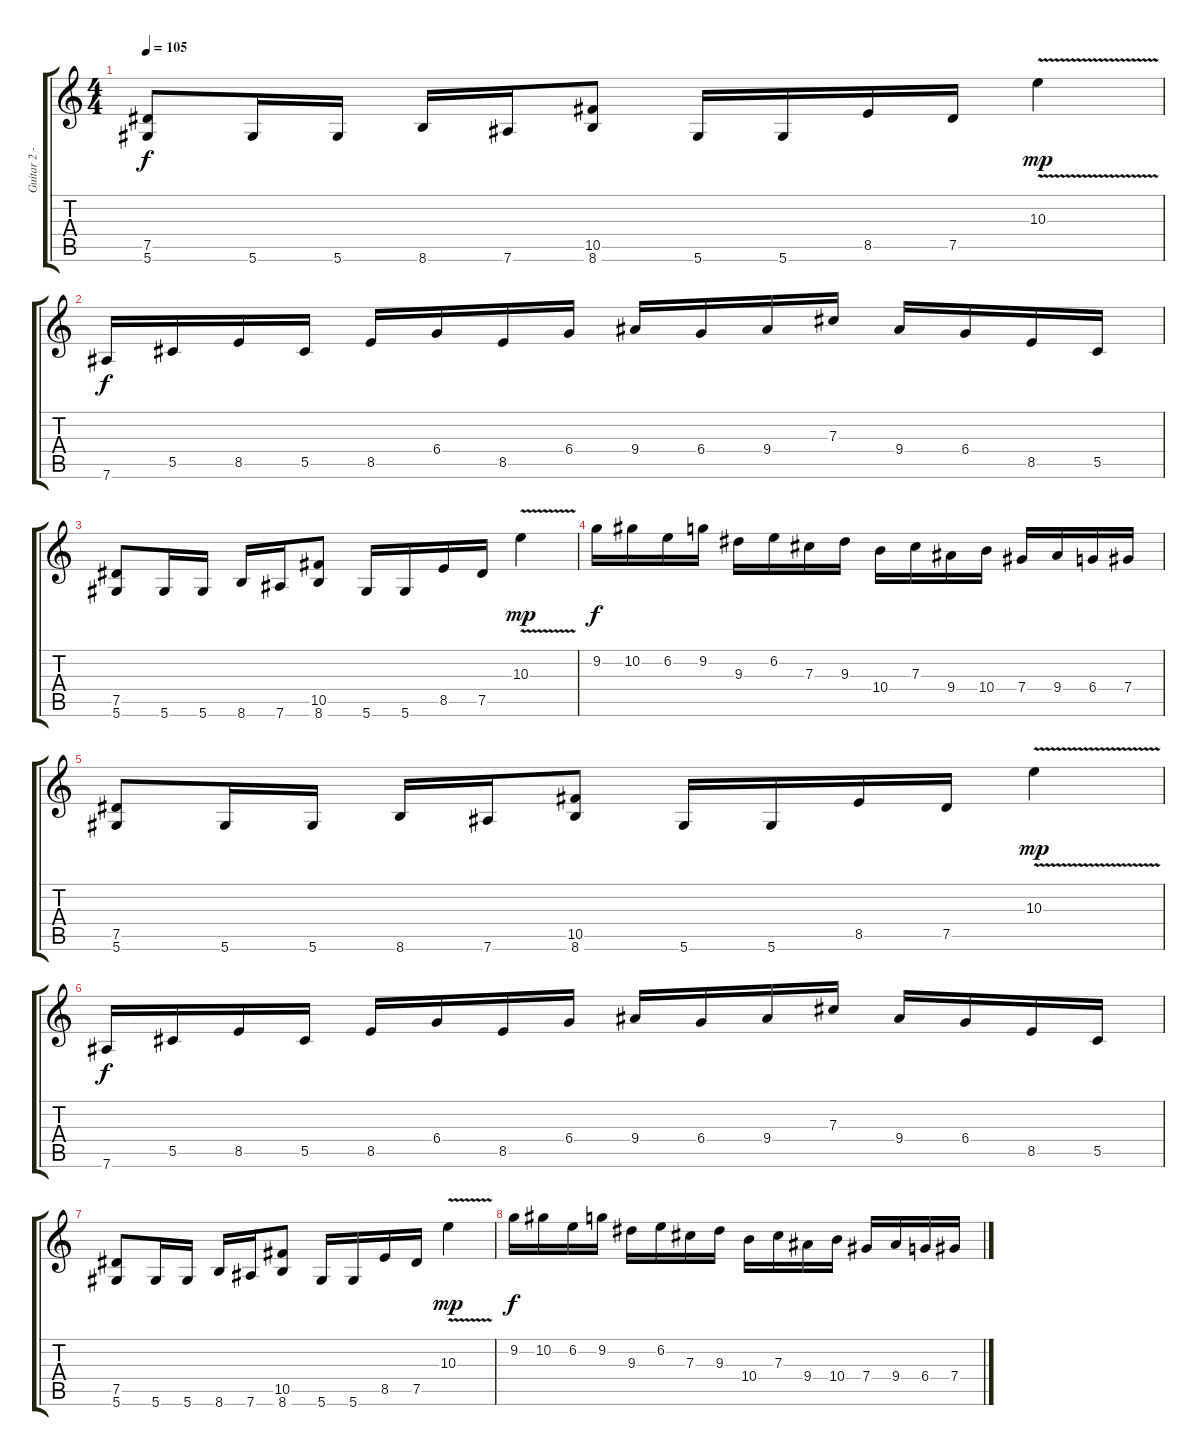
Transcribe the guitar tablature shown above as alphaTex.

\track ("Guitar 2 - BG" "Guitar 2 -") {instrument distortionguitar}
\staff {score tabs}
\tuning (Eb4 Bb3 Gb3 Db3 Ab2 Eb2) {hide}
\ts (4 4)
\tempo 105
\clef g2
\ks c
(7.5 5.6).8{dy f instrument distortionguitar} 5.6.16 5.6.16 8.6.16 7.6.16 (10.5 8.6).8 5.6.16 5.6.16 8.5.16 7.5.16 10.3{v}.4{dy mp} |
7.6.16{dy f} 5.5.16 8.5.16 5.5.16 8.5.16 6.4.16 8.5.16 6.4.16 9.4.16 6.4.16 9.4.16 7.3.16 9.4.16 6.4.16 8.5.16 5.5.16 |
(7.5 5.6).8 5.6.16 5.6.16 8.6.16 7.6.16 (10.5 8.6).8 5.6.16 5.6.16 8.5.16 7.5.16 10.3{v}.4{dy mp} |
9.2.16{dy f} 10.2.16 6.2.16 9.2.16 9.3.16 6.2.16 7.3.16 9.3.16 10.4.16 7.3.16 9.4.16 10.4.16 7.4.16 9.4.16 6.4.16 7.4.16 |
(7.5 5.6).8 5.6.16 5.6.16 8.6.16 7.6.16 (10.5 8.6).8 5.6.16 5.6.16 8.5.16 7.5.16 10.3{v}.4{dy mp} |
7.6.16{dy f} 5.5.16 8.5.16 5.5.16 8.5.16 6.4.16 8.5.16 6.4.16 9.4.16 6.4.16 9.4.16 7.3.16 9.4.16 6.4.16 8.5.16 5.5.16 |
(7.5 5.6).8 5.6.16 5.6.16 8.6.16 7.6.16 (10.5 8.6).8 5.6.16 5.6.16 8.5.16 7.5.16 10.3{v}.4{dy mp} |
9.2.16{dy f} 10.2.16 6.2.16 9.2.16 9.3.16 6.2.16 7.3.16 9.3.16 10.4.16 7.3.16 9.4.16 10.4.16 7.4.16 9.4.16 6.4.16 7.4.16
